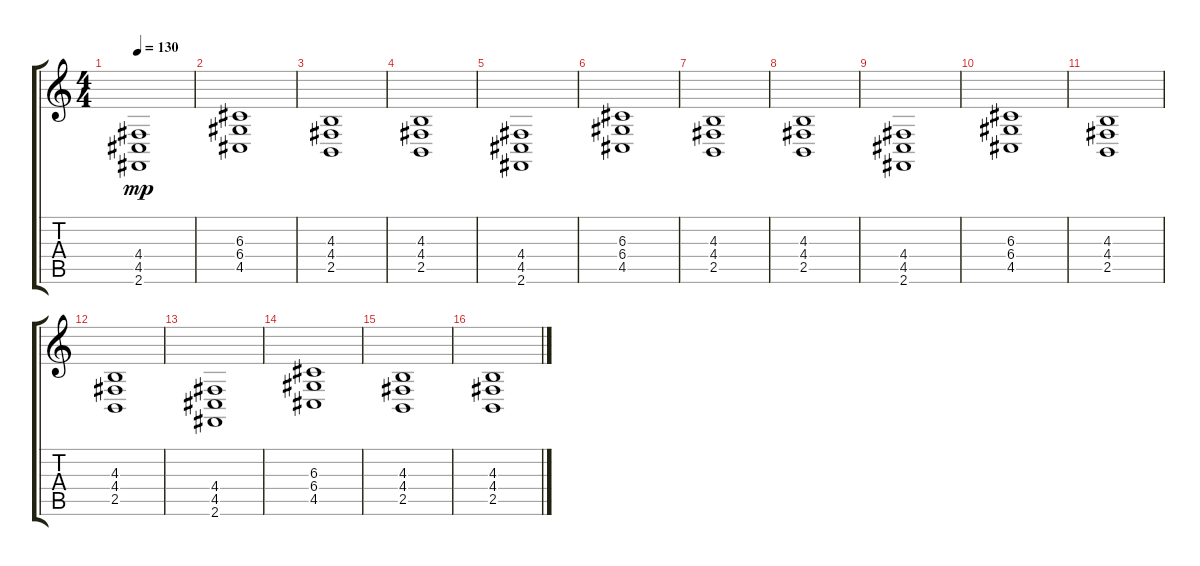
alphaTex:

\track "" {instrument pad2warm}
\staff {score tabs}
\tuning (E4 B3 G3 D3 A2 E2) {hide}
\ts (4 4)
\tempo 130
\clef g2
\ks c
(4.4 4.5 2.6).1{dy mp} |
(6.3 6.4 4.5).1 |
(4.3 4.4 2.5).1 |
(4.3 4.4 2.5).1 |
(4.4 4.5 2.6).1 |
(6.3 6.4 4.5).1 |
(4.3 4.4 2.5).1 |
(4.3 4.4 2.5).1 |
(4.4 4.5 2.6).1 |
(6.3 6.4 4.5).1 |
(4.3 4.4 2.5).1 |
(4.3 4.4 2.5).1 |
(4.4 4.5 2.6).1 |
(6.3 6.4 4.5).1 |
(4.3 4.4 2.5).1 |
(4.3 4.4 2.5).1
